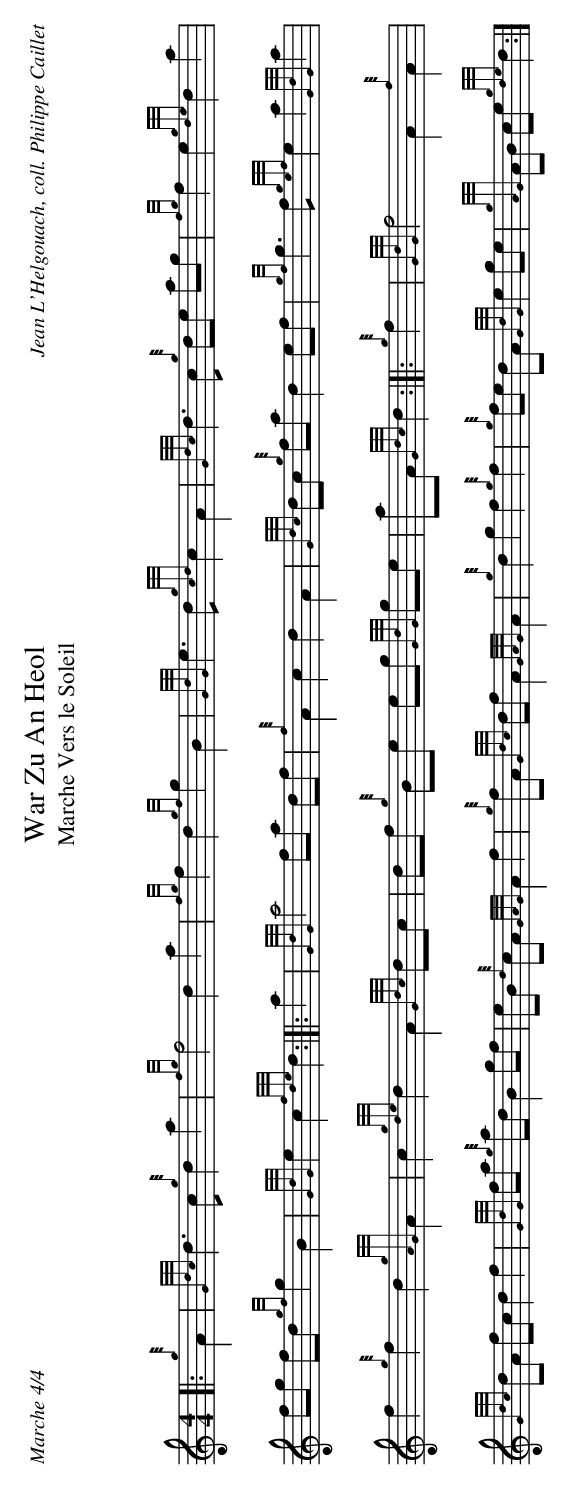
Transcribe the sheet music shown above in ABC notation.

X:1
T:War Zu An Heol
T: Marche Vers le Soleil
T:
T:
C:Jean L'Helgouach, coll. Philippe Caillet
K:HP
M:4/4
L:1/8
[|:{g}A2|{Gdc}d3c{g}d2a2|{fg}f4d2a2|{fg}f2d2{gf}g2B2 | {GdG}e3d{gcd}c2A2|{Gdc}d3c {g}de ag|{fg}f2e2{gde}d2a2|
fg fd {gf}g2B2|{GdG}e2c2{fde}d2:|]|:a2|{GdG}a4fa df| {f}A2c2d2A2 | {Gdc}dc {g}fad2ef | {gf}g3f{gef}e2a2{GdG}a2 |
f2{g}f2d2{gAG}A2 | c2{gde}d2A2{Gdc}dc | df {g}Be eg {GdG}ge | aA{Gdc}d2:|[|:{g}f2|{GdG}f4A2{f}A2|
{Gdc}dA fcd2f2|{GdG}fa {g}adB2gf | eB {d}cA{GAG}A2f2 | {g}fA {Gdc}dfA2{GAG}A2 | {g}d2g2f2{g}f2 | {g}fe dA{GdG}e2ge | {gAG}AB ce{gde}d2:|]
